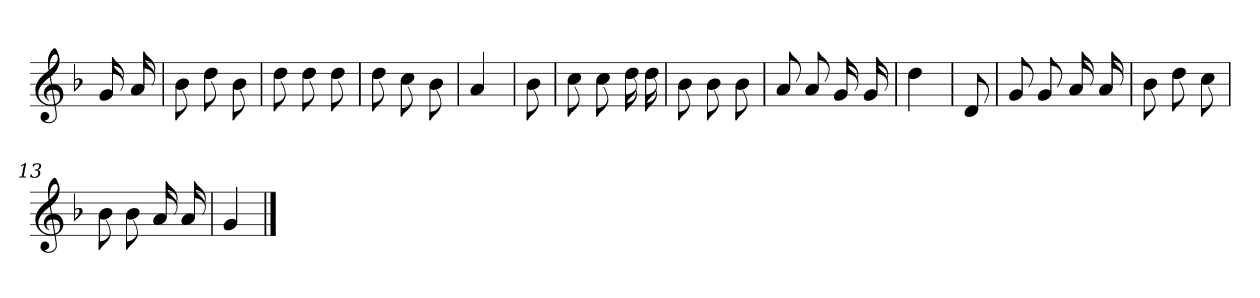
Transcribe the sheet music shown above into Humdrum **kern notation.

**kern
*part1
*staff1
*clefG2
*k[b-]
=
16g
16a
=1
8b-
8dd
8b-
=2
8dd
8dd
8dd
=3
8dd
8cc
8b-
=4
4a
=5
8b-
=6
8cc
8cc
16dd
16dd
=7
8b-
8b-
8b-
=8
8a
8a
16g
16g
=9
4dd
=10
8d
=11
8g
8g
16a
16a
=12
8b-
8dd
8cc
=13
8b-
8b-
16a
16a
=14
4g
==
*-
